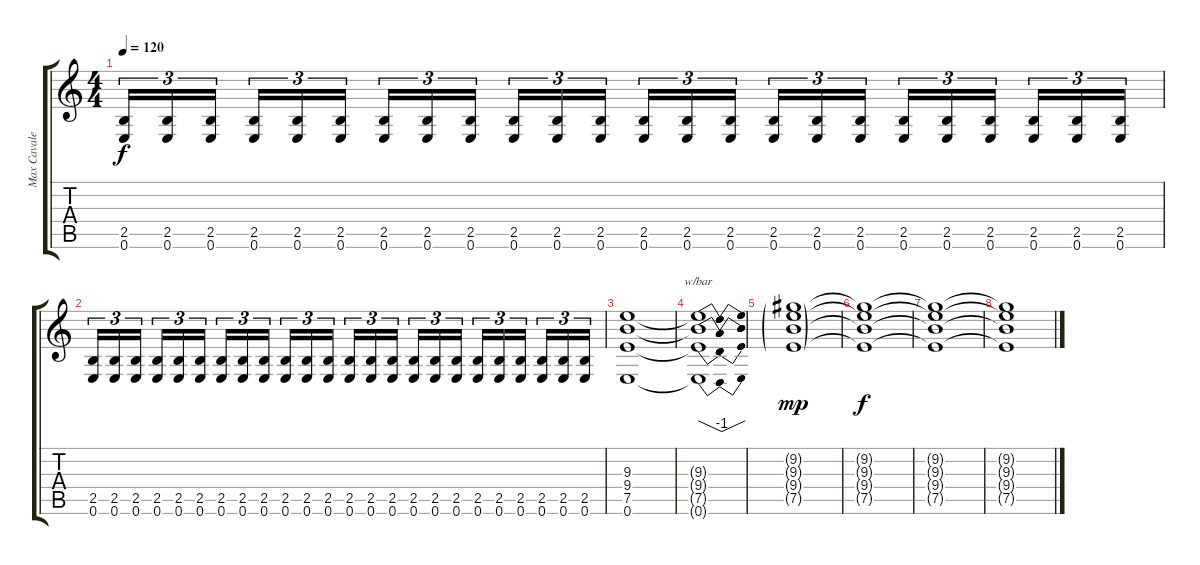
\track ("Max Cavalera" "Max Cavale") {instrument overdrivenguitar}
\staff {score tabs}
\tuning (E4 B3 G3 D3 A2 E2) {hide}
\ts (4 4)
\tempo 120
\clef g2
\ks c
(2.5 0.6).16{tu (3 2) dy f} (2.5 0.6).16{tu (3 2)} (2.5 0.6).16{tu (3 2)} (2.5 0.6).16{tu (3 2)} (2.5 0.6).16{tu (3 2)} (2.5 0.6).16{tu (3 2)} (2.5 0.6).16{tu (3 2)} (2.5 0.6).16{tu (3 2)} (2.5 0.6).16{tu (3 2)} (2.5 0.6).16{tu (3 2)} (2.5 0.6).16{tu (3 2)} (2.5 0.6).16{tu (3 2)} (2.5 0.6).16{tu (3 2)} (2.5 0.6).16{tu (3 2)} (2.5 0.6).16{tu (3 2)} (2.5 0.6).16{tu (3 2)} (2.5 0.6).16{tu (3 2)} (2.5 0.6).16{tu (3 2)} (2.5 0.6).16{tu (3 2)} (2.5 0.6).16{tu (3 2)} (2.5 0.6).16{tu (3 2)} (2.5 0.6).16{tu (3 2)} (2.5 0.6).16{tu (3 2)} (2.5 0.6).16{tu (3 2)} |
(2.5 0.6).16{tu (3 2)} (2.5 0.6).16{tu (3 2)} (2.5 0.6).16{tu (3 2)} (2.5 0.6).16{tu (3 2)} (2.5 0.6).16{tu (3 2)} (2.5 0.6).16{tu (3 2)} (2.5 0.6).16{tu (3 2)} (2.5 0.6).16{tu (3 2)} (2.5 0.6).16{tu (3 2)} (2.5 0.6).16{tu (3 2)} (2.5 0.6).16{tu (3 2)} (2.5 0.6).16{tu (3 2)} (2.5 0.6).16{tu (3 2)} (2.5 0.6).16{tu (3 2)} (2.5 0.6).16{tu (3 2)} (2.5 0.6).16{tu (3 2)} (2.5 0.6).16{tu (3 2)} (2.5 0.6).16{tu (3 2)} (2.5 0.6).16{tu (3 2)} (2.5 0.6).16{tu (3 2)} (2.5 0.6).16{tu (3 2)} (2.5 0.6).16{tu (3 2)} (2.5 0.6).16{tu (3 2)} (2.5 0.6).16{tu (3 2)} |
(9.3 9.4 7.5 0.6).1 |
(9.3{t} 9.4{t} 7.5{t} 0.6{t}).1{tbe (dip default 0 0 30 -4 60 0)} |
(9.2{g} 9.3{g} 9.4{g} 7.5{g}).1{dy mp} |
(9.2{t} 9.3{t} 9.4{t} 7.5{t}).1{dy f} |
(9.2{t} 9.3{t} 9.4{t} 7.5{t}).1 |
(9.2{t} 9.3{t} 9.4{t} 7.5{t}).1
